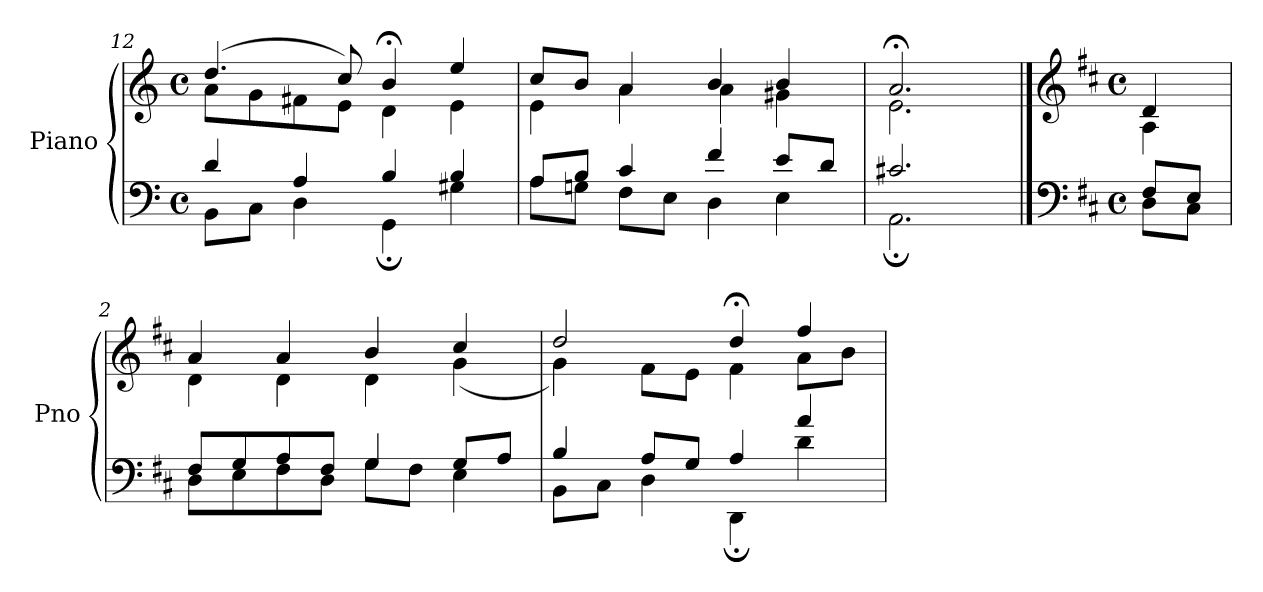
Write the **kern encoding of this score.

**kern	**kern
*part1	*part1
*staff2	*staff1
*I"Piano	*
*I'Pno	*
*clefF4	*clefG2
*k[]	*k[]
*M4/4	*M4/4
*met(c)	*met(c)
=12	=12
*^	*^
4d/	8BB\L	(>4.dd/	8a\L
.	8C\J	.	8g\
4A/	4D\	.	8f#X\
.	.	8cc/)	8e\J
4B/	4GG;\	4b;</	4d\
4B/	4G#X\	4ee/	4e\
=13	=13	=13	=13
8A/L	8A\L	8cc/L	4e\
8B/J	8Gn\J	8b/J	.
4c/	8F\L	4a/	4a\
.	8E\J	.	.
4f/	4D\	4b/	4a\
8e/L	4E\	4b/	4g#X\
8d/J	.	.	.
=14	=14	=14	=14
2.c#X/	2.AA;\	2.a;</	2.e\
==1	==1	==1	==1
*clefF4	*	*clefG2	*
*k[f#c#]	*	*k[f#c#]	*
*M4/4	*	*M4/4	*
*met(c)	*	*met(c)	*
8F#/L	8D\L	4d/	4A\
8E/J	8C#\J	.	.
=2	=2	=2	=2
8F#/L	8D\L	4a/	4d\
8G/	8E\	.	.
8A/	8F#\	4a/	4d\
8F#/J	8D\J	.	.
4G/	8G\L	4b/	4d\
.	8F#\J	.	.
8G/L	4E\	4cc#/	(<4g\
8A/J	.	.	.
=3	=3	=3	=3
4B/	8BB\L	2dd/	4g\)
.	8C#\J	.	.
8A/L	4D\	.	8f#\L
8G/J	.	.	8e\J
4A/	4DD;\	4dd;</	4f#\
4a/	4d\	4ff#/	8a\L
.	.	.	8b\J
*v	*v	*	*
*	*v	*v
=	=
*-	*-
